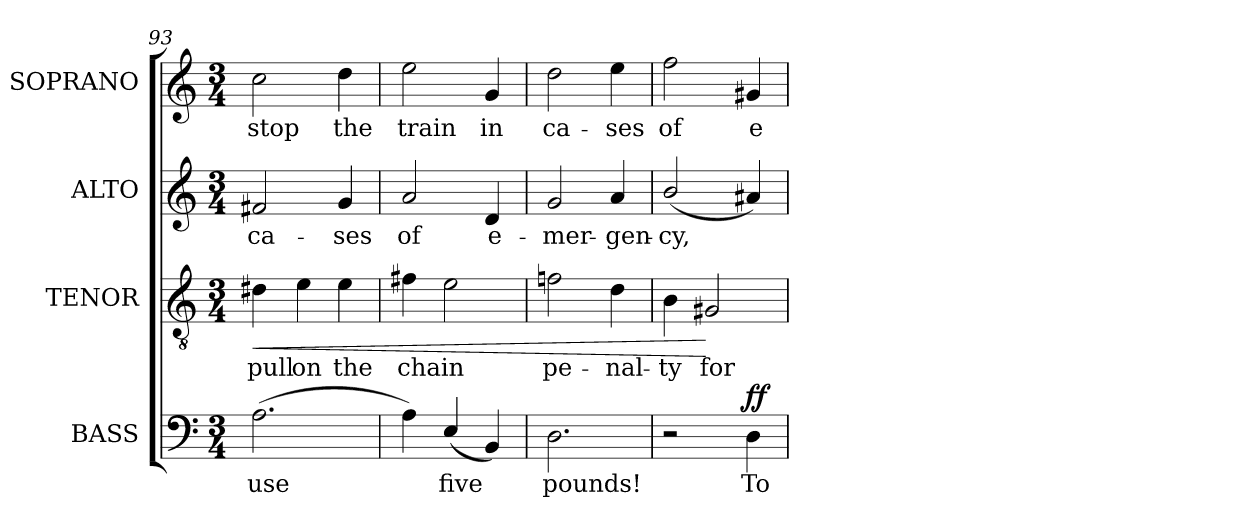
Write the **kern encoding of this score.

**kern	**text	**dynam	**kern	**text	**dynam	**kern	**text	**kern	**text
*part4	*part4	*part4	*part3	*part3	*part3	*part2	*part2	*part1	*part1
*staff4	*staff4	*staff4	*staff3	*staff3	*staff3	*staff2	*staff2	*staff1	*staff1
*I"BASS	*	*	*I"TENOR	*	*	*I"ALTO	*	*I"SOPRANO	*
*I'B.	*	*	*I'T.	*	*	*I'A.	*	*I'S.	*
*clefF4	*	*	*clefGv2	*	*	*clefG2	*	*clefG2	*
*	*	*	*ITrd7c12	*	*	*	*	*	*
*k[]	*	*	*k[]	*	*	*k[]	*	*k[]	*
*a:	*	*	*a:	*	*	*a:	*	*a:	*
*M3/4	*	*	*M3/4	*	*	*M3/4	*	*M3/4	*
=93	=93	=93	=93	=93	=93	=93	=93	=93	=93
!	!LO:LY:b:color=#000000	!	!	!	!	!	!	!	!
!	!	!	!	!LO:LY:b:color=#000000	!LO:HP:b	!	!	!	!
!	!	!	!	!	!	!	!LO:LY:b:color=#000000	!	!
!	!	!	!	!	!	!	!	!	!LO:LY:b:color=#000000
(2.Ai\	use	.	4D#Xi\	pull	<	2f#Xi/	ca-	2cci\	stop
!	!	!	!	!LO:LY:b:color=#000000	!	!	!	!	!
.	.	.	4Ei\	on	.	.	.	.	.
!	!	!	!	!LO:LY:b:color=#000000	!	!	!	!	!
!	!	!	!	!	!	!	!LO:LY:b:color=#000000	!	!
!	!	!	!	!	!	!	!	!	!LO:LY:b:color=#000000
.	.	.	4Ei\	the	.	4gi/	-ses	4ddi\	the
=94	=94	=94	=94	=94	=94	=94	=94	=94	=94
!	!	!	!	!LO:LY:b:color=#000000	!	!	!	!	!
!	!	!	!	!	!	!	!LO:LY:b:color=#000000	!	!
!	!	!	!	!	!	!	!	!	!LO:LY:b:color=#000000
4Ai\)	.	.	4F#Xi\	chain	.	2ai/	of	2eei\	train
!	!LO:LY:b:color=#000000	!	!	!	!	!	!	!	!
(4Ei/	five	.	2Ei\	.	.	.	.	.	.
!	!	!	!	!	!	!	!LO:LY:b:color=#000000	!	!
!	!	!	!	!	!	!	!	!	!LO:LY:b:color=#000000
4BBi/)	.	.	.	.	.	4di/	e-	4gi/	in
=95	=95	=95	=95	=95	=95	=95	=95	=95	=95
!	!LO:LY:b:color=#000000	!	!	!	!	!	!	!	!
!	!	!	!	!LO:LY:b:color=#000000	!	!	!	!	!
!	!	!	!	!	!	!	!LO:LY:b:color=#000000	!	!
!	!	!	!	!	!	!	!	!	!LO:LY:b:color=#000000
2.Di\	pounds!	.	2Fni\	pe-	.	2gi/	-mer-	2ddi\	ca-
!	!	!	!	!LO:LY:b:color=#000000	!	!	!	!	!
!	!	!	!	!	!	!	!LO:LY:b:color=#000000	!	!
!	!	!	!	!	!	!	!	!	!LO:LY:b:color=#000000
.	.	.	4Di\	-nal-	.	4ai/	-gen-	4eei\	-ses
=96	=96	=96	=96	=96	=96	=96	=96	=96	=96
!	!	!	!	!LO:LY:b:color=#000000	!	!	!	!	!
!	!	!	!	!	!	!	!LO:LY:b:color=#000000	!	!
!	!	!	!	!	!	!	!	!	!LO:LY:b:color=#000000
2r	.	.	4BBi\	-ty	.	(2bi/	-cy,	2ffi\	of
!	!	!	!	!LO:LY:b:color=#000000	!	!	!	!	!
.	.	.	2GG#Xi/	for	[	.	.	.	.
!	!LO:LY:b:color=#000000	!	!	!	!	!	!	!	!
!	!	!	!	!	!	!	!	!	!LO:LY:b:color=#000000
4Di\	To	ff	.	.	.	4a#Xi/)	.	4g#Xi/	e-
=	=	=	=	=	=	=	=	=	=
*-	*-	*-	*-	*-	*-	*-	*-	*-	*-
